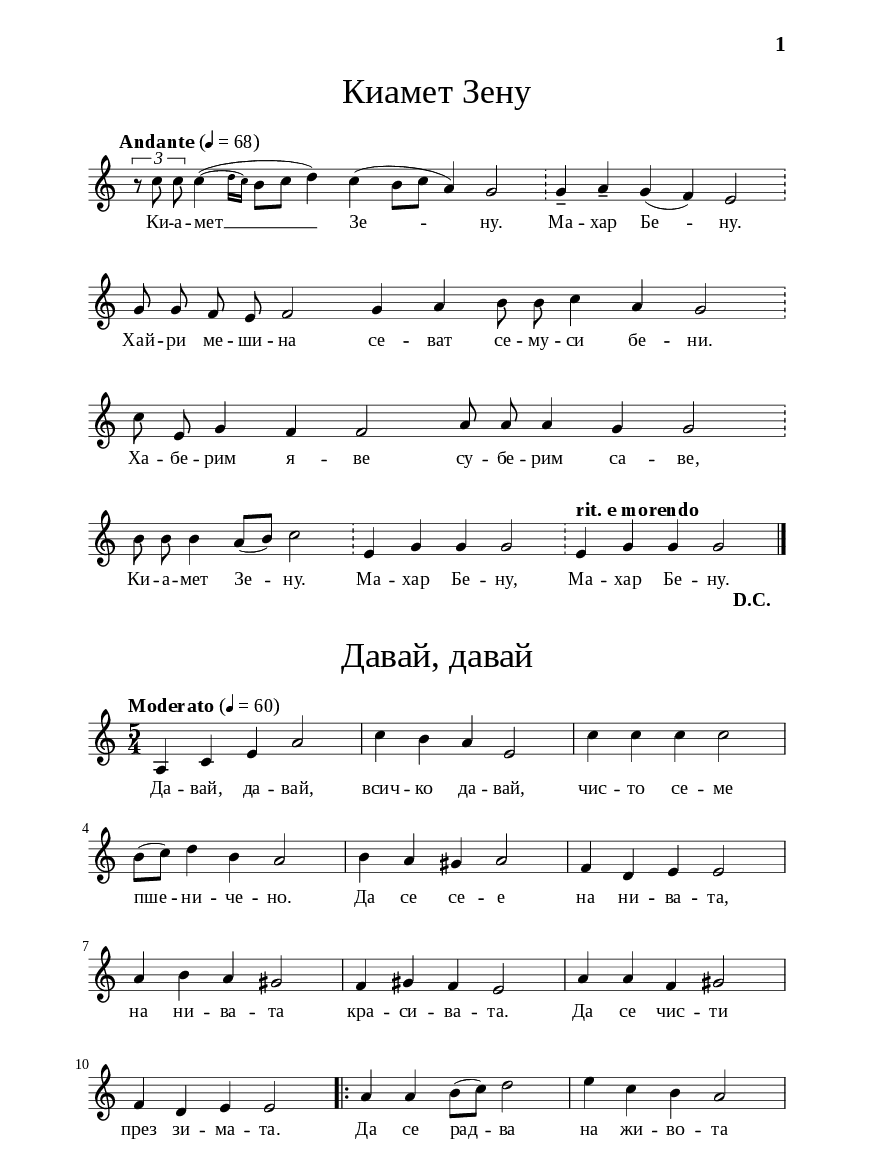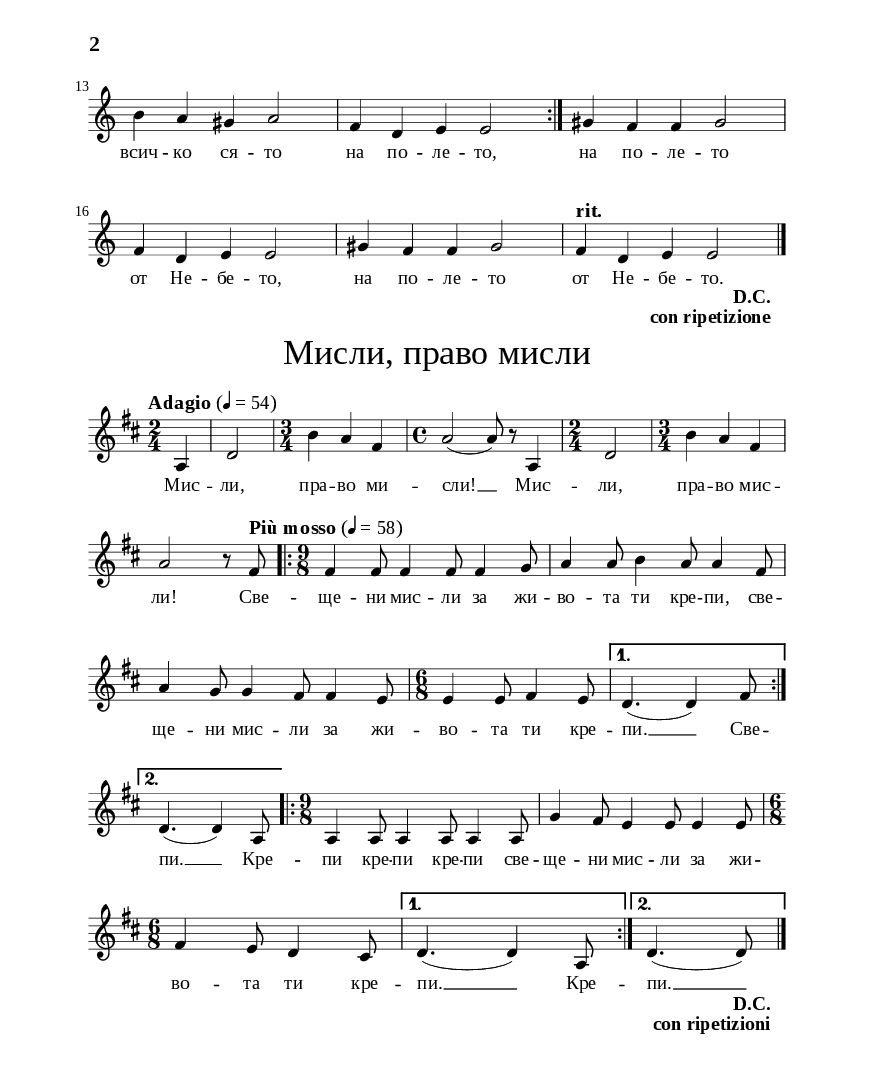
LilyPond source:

\version "2.24.3"

% include paper part and global functions
\include "include/globals.ily"

\bookpart {
  \label #'ref092_1
  \tocItem \markup "Киамет Зену"
  \include "include/bookpart-paper.ily"
  \score {
      \layout {
        indent = 0.0\cm % remove first line indentation
        ragged-last = ##f % do spread last line to fill the whole space
        \override Staff.BarLine.thick-thickness = #4 %make the end and repeat bars thiner
        \override Score.VoltaBracket.font-size = #-1.7 % make the repeat number fontsize smaller
        

        \context {
          \Score
          \omit BarNumber %remove bar numbers
          \override MetronomeMark.font-size = #1.5 % increase the tempo fontsize
          \override TupletNumber.font-size = #0.4 % increase the triol number

        } % context

        \context {
          % change staff size
          \Staff
          \override StaffSymbol.thickness = #0.5
          \override BarLine.hair-thickness = #1
          %\override StaffSymbol.ledger-line-thickness = #'(0 . 0)
        }

        \context {
          % adjust space between staff and lyrics and between the two lyric lines
          \Lyrics
          \override VerticalAxisGroup.nonstaff-relatedstaff-spacing = #'((padding . 1))
          \override VerticalAxisGroup.nonstaff-nonstaff-spacing = #'((minimum-distance . 2))
          includeGraceNotes = ##t
        }
      } % layout

    \new Voice \absolute {
      \clef treble
      \key c \major
      \omit Score.TimeSignature
      \cadenzaOn % allows custom bar lines
      \tempoFunc "Andante" 4 "68"


      \autoBeamOff

      \tupletUp \tuplet 3/2 {r8 c'' c''8 }  c''4~ ( \slashedGrace { \stemDown d''16[c''16] \stemNeutral }  b'8[c''] d''4)  c''4 ( b'8 [c''] a'4 ) g'2 \bar"!"

      g'4 -- a' -- g' ( f' ) e'2 \bar"!" \break  g'8 g' f' e' f'2 g'4 a'4

      b'8 b' c''4 a' g'2 \bar"!" \break c''8 e' g'4 f' f'2  a'8 a' a'4 g' g'2 \bar"!" \break

      b'8 b' b'4 a'8 [( b' )] c''2 \bar"!" e'4 g' g' g'2 \bar"!" \tempo "rit. e morendo" e'4 g' g' g'2 \bar "|."

    }



    \addlyrics {
      Ки -- а -- мет __ Зе --  -- ну. Ма -- хар Бе  --  ну. Хай  --  ри ме  -- ши  --  на се  --
      ват се  -- му  -- си бе  -- ни. Ха -- бе -- рим я -- ве су  -- бе  -- рим са  -- ве,
      Ки -- а -- мет Зе --  -- ну. Ма -- хар Бе  --  ну, Ма -- хар Бе  --  ну.
    }

    \header {
      title = \titleFunc #'ref_desc_9 "Киамет Зену" "Kiamet Zenu"
    }

    \midi{}


  } % score
  \markup \dc-one "D.C."

  \label #'ref092_2
  \tocItem \markup "Давай, давай"
  \include "include/bookpart-paper.ily"
  \score {
      \layout {
        indent = 0.0\cm % remove first line indentation
        ragged-last = ##f % do spread last line to fill the whole space
        \override Staff.BarLine.thick-thickness = #4 %make the end and repeat bars thiner
        \override Score.VoltaBracket.font-size = #-1.7 % make the repeat number fontsize smaller
        

        \context {
          \Score
          \override MetronomeMark.font-size = #1.5 % increase the tempo fontsize
          \override TupletNumber.font-size = #0.4 % increase the triol number

        } % context

        \context {
          % change staff size
          \Staff
          \override StaffSymbol.thickness = #0.5
          \override BarLine.hair-thickness = #1
          %\override StaffSymbol.ledger-line-thickness = #'(0 . 0)
        }

        \context {
          % adjust space between staff and lyrics and between the two lyric lines
          \Lyrics
          \override VerticalAxisGroup.nonstaff-relatedstaff-spacing = #'((padding . 1))
          \override VerticalAxisGroup.nonstaff-nonstaff-spacing = #'((minimum-distance . 2))
          includeGraceNotes = ##t
        }
      } % layout

    \new Voice \absolute  {
      \clef treble
      \key a \minor
      \time 5/4
      \tempoFunc "Moderato" 4 "60"

      a4 c' e' a'2 |c''4 b' a' e'2 | c''4 c'' c'' c''2 \break |

      b'8 ( c'' ) d''4 b' a'2 | b'4 a' gis' a'2 | f'4 d' e' e'2 \break |

      a'4 b' a' gis'2 | f'4 gis' f' e'2 | a'4 a' f' gis'2 \break |

      f'4 d' e' e'2  \bar ".|:"|

      a'4 a' b'8 ( c'' ) d''2 |  e''4 c'' b' a'2 \break | % 13

      b'4 a' gis' a'2 | f'4 d' e' e'2
      \bar ":|." | gis'4 f' f' gis'2 \break |

      f'4 d' e' e'2 | gis'4 f' f' gis'2 | \tempo "rit." f'4  d' e' e'2 | \bar "|."

    }



    \addlyrics {
      Да -- вай, да  -- вай, всич -- ко да -- вай,

      чис -- то се -- ме пше -- ни -- че -- но.

      Да се се -- е на ни -- ва -- та, на ни -- ва -- та кра -- си -- ва -- та.

      Да се чис -- ти през зи -- ма -- та.

      Да се рад -- ва на жи -- во -- та

      всич -- ко ся -- то на по -- ле -- то,

      на по -- ле -- то от Hе -- бе -- то,

      на по -- ле -- то от Hе -- бе -- то.

    }

    \header {
      title = \titleFunc #'ref_desc_8 "Давай, давай" "Davaj, davaj"
    }

    \midi{}

  } % score

  \markup \dc-two "D.C.""con ripetizione"

  \label #'ref093
  \tocItem \markup "Мисли, право мисли"
  \include "include/bookpart-paper.ily"
  \score {
      \layout {
        indent = 0.0\cm % remove first line indentation
        ragged-last = ##f % do spread last line to fill the whole space
        \override Staff.BarLine.thick-thickness = #4 %make the end and repeat bars thiner
        \override Score.VoltaBracket.font-size = #-1.7 % make the repeat number fontsize smaller
        

        \context {
          \Score
          \omit BarNumber %remove bar numbers
          \override MetronomeMark.font-size = #1.5 % increase the tempo fontsize
          \override TupletNumber.font-size = #0.4 % increase the triol number

        } % context

        \context {
          % change staff size
          \Staff
          \override StaffSymbol.thickness = #0.5
          \override BarLine.hair-thickness = #1
          %\override StaffSymbol.ledger-line-thickness = #'(0 . 0)
        }

        \context {
          % adjust space between staff and lyrics and between the two lyric lines
          \Lyrics
          \override VerticalAxisGroup.nonstaff-relatedstaff-spacing = #'((padding . 1))
          \override VerticalAxisGroup.nonstaff-nonstaff-spacing = #'((minimum-distance . 2))
          includeGraceNotes = ##t
        }
      } % layout


    \new Voice \absolute  {
      \clef treble
      \key d \major
      \time 2/4
      \tempoFunc "Adagio" 4 "54"

      \partial 4
      \autoBeamOff

      a4 | d'2 | \time 3/4 b'4 a' fis' | \time 4/4 a'2 ( a'8 ) r8 a4 | \time 2/4 d'2 | \time 3/4 b'4 a'4 fis'4 \break

      a'2 r8

      \tempoFunc "Più mosso" 4 "58"
      fis'8 | \repeat volta 2 {
        \time 9/8 fis'4 fis'8 fis'4 fis'8 fis'4 g'8 | a'4 a'8 b'4 a'8 a'4 fis'8 | \break

        a'4 g'8 g'4 fis'8 fis'4 e'8 | \time 6/8 e'4 e'8 fis'4 e'8 |
      } \alternative {
        {d'4. (d'4 ) fis'8 \break}
        {d'4. (d'4) a8 }
      } \repeat volta 2 {
        \time 9/8 a4 a8 a4 a8 a4 a8 | g'4 fis'8 e'4 e'8 e'4 e'8 | \break

        \time 6/8  fis'4 e'8 d'4 cis'8 |
      } \alternative { { d'4. ( d'4 ) a8 } { d'4. ( d'8 ) } } \bar "|."

    }

    \addlyrics {
      Мис -- ли, пра -- во ми -- сли! __  Мис -- ли, пра -- во мис -- ли!

      Све -- ще -- ни мис -- ли за жи -- во -- та ти "кре-" -- пи, све -- ще -- ни мис -- ли за жи -- во -- та ти кре -- пи. __ Све -- пи. __  Кре -- пи кре -- пи

      кре -- пи све -- ще -- ни мис -- ли за жи -- во -- та ти кре -- пи. __  Кре -- пи. __
    }

    \header {
      title = \titleFunc #'ref_desc_10 "Мисли, право мисли" "Misli, pravo misli"
    }

    \midi{}

  } % score

  \markup \dc-two "D.C.""con ripetizioni"

} % bookpart
